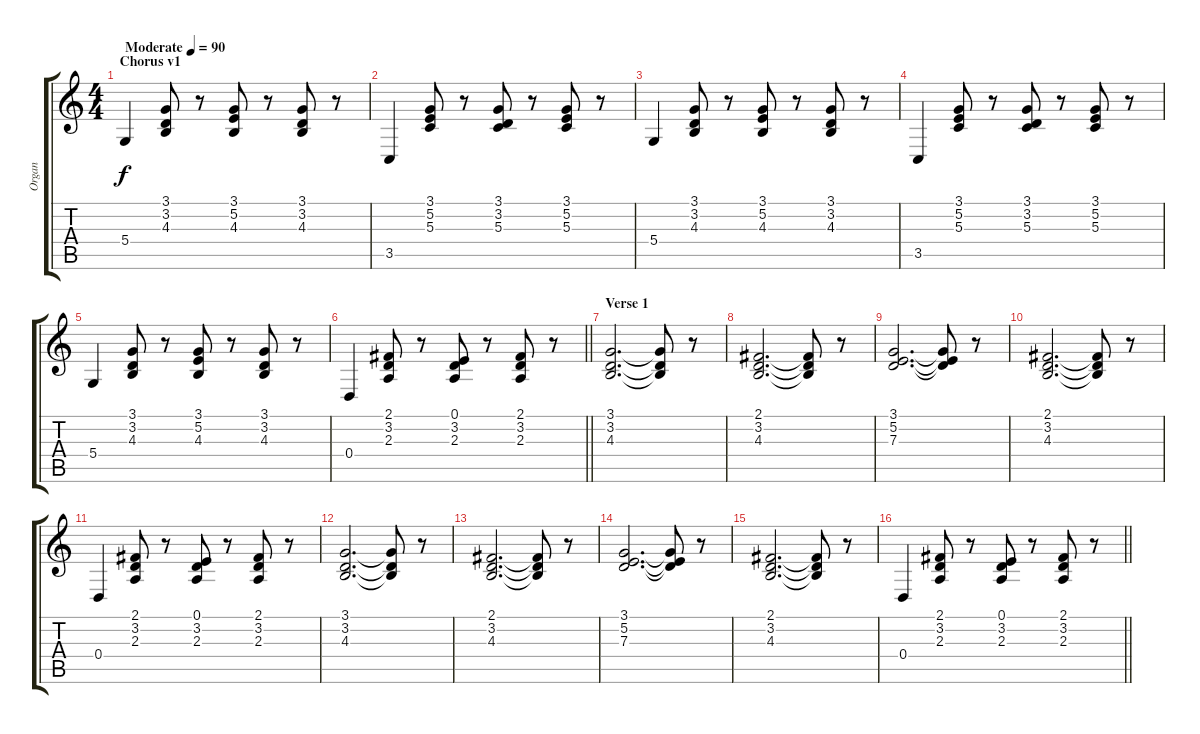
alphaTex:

\track ("Organ" "Organ") {instrument drawbarorgan}
\staff {score tabs}
\tuning (E4 B3 G3 D3 A2 E2) {hide}
\ts (4 4)
\section ("" "Chorus v1")
\tempo (90 "Moderate")
\clef g2
\ks c
5.4.4{dy f instrument drawbarorgan} (3.1 3.2 4.3).8 r.8 (3.1 5.2 4.3).8 r.8 (3.1 3.2 4.3).8 r.8 |
3.5.4 (3.1 5.2 5.3).8 r.8 (3.1 3.2 5.3).8 r.8 (3.1 5.2 5.3).8 r.8 |
5.4.4 (3.1 3.2 4.3).8 r.8 (3.1 5.2 4.3).8 r.8 (3.1 3.2 4.3).8 r.8 |
3.5.4 (3.1 5.2 5.3).8 r.8 (3.1 3.2 5.3).8 r.8 (3.1 5.2 5.3).8 r.8 |
5.4.4 (3.1 3.2 4.3).8 r.8 (3.1 5.2 4.3).8 r.8 (3.1 3.2 4.3).8 r.8 |
\barLineRight lightlight
0.4.4 (2.1 3.2 2.3).8 r.8 (0.1 3.2 2.3).8 r.8 (2.1 3.2 2.3).8 r.8 |
\section ("" "Verse 1")
(3.1 3.2 4.3).2{d} (3.1{t} 3.2{t} 4.3{t}).8 r.8 |
(2.1 3.2 4.3).2{d} (2.1{t} 3.2{t} 4.3{t}).8 r.8 |
(3.1 5.2 7.3).2{d} (3.1{t} 5.2{t} 7.3{t}).8 r.8 |
(2.1 3.2 4.3).2{d} (2.1{t} 3.2{t} 4.3{t}).8 r.8 |
0.4.4 (2.1 3.2 2.3).8 r.8 (0.1 3.2 2.3).8 r.8 (2.1 3.2 2.3).8 r.8 |
(3.1 3.2 4.3).2{d} (3.1{t} 3.2{t} 4.3{t}).8 r.8 |
(2.1 3.2 4.3).2{d} (2.1{t} 3.2{t} 4.3{t}).8 r.8 |
(3.1 5.2 7.3).2{d} (3.1{t} 5.2{t} 7.3{t}).8 r.8 |
(2.1 3.2 4.3).2{d} (2.1{t} 3.2{t} 4.3{t}).8 r.8 |
\barLineRight lightlight
0.4.4 (2.1 3.2 2.3).8 r.8 (0.1 3.2 2.3).8 r.8 (2.1 3.2 2.3).8 r.8
